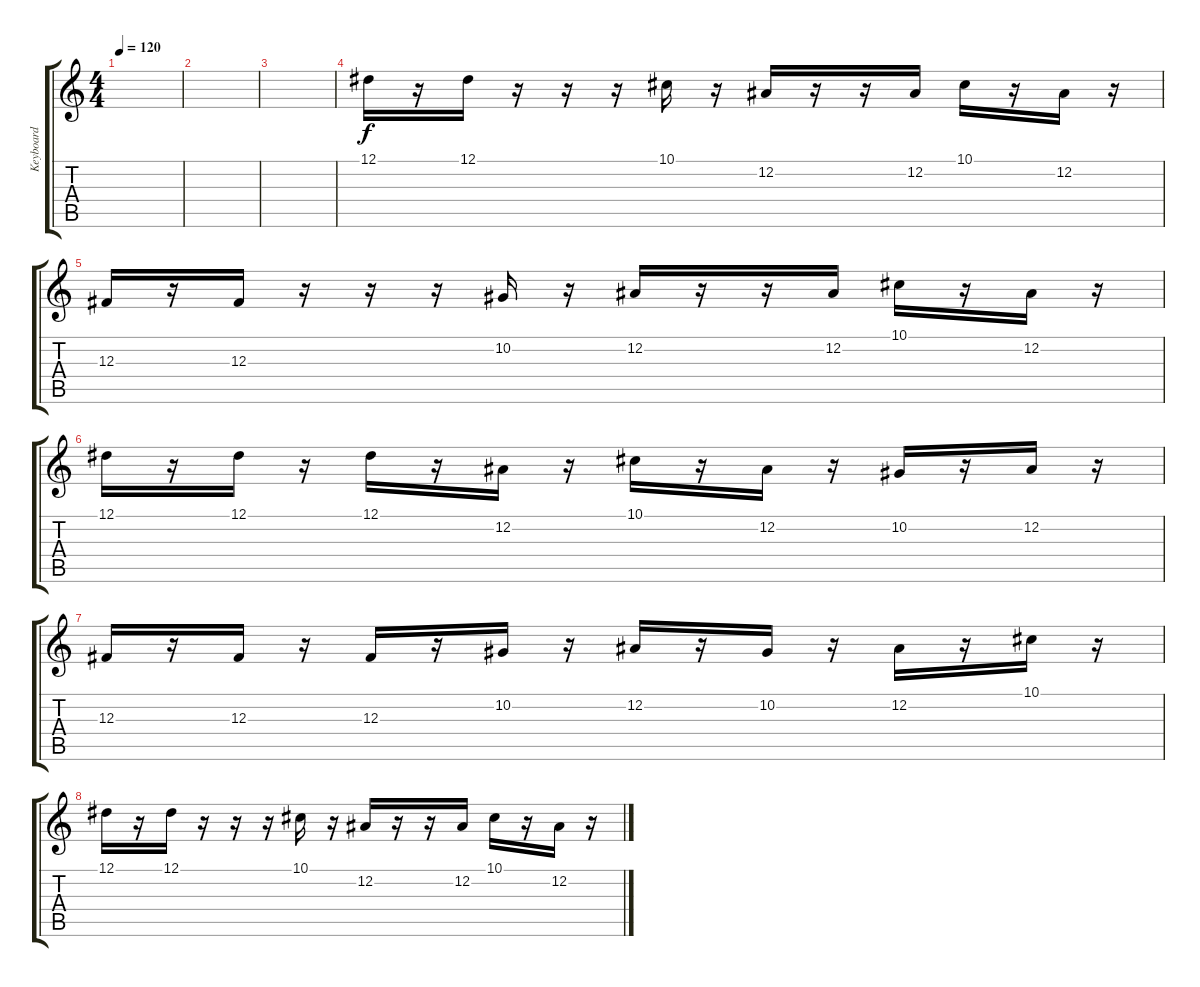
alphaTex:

\track ("Keyboard" "Keyboard") {instrument brasssection}
\staff {score tabs}
\tuning (Eb4 Bb3 Gb3 Db3 Ab2 Eb2) {hide}
\ts (4 4)
\tempo 120
\clef g2
\ks c
|
|
|
12.1.16{volume 16 instrument shamisen} r.16 12.1.16 r.16 r.16 r.16 10.1.16 r.16 12.2.16 r.16 r.16 12.2.16 10.1.16 r.16 12.2.16 r.16 |
12.3.16 r.16 12.3.16 r.16 r.16 r.16 10.2.16 r.16 12.2.16 r.16 r.16 12.2.16 10.1.16 r.16 12.2.16 r.16 |
12.1.16 r.16 12.1.16 r.16 12.1.16 r.16 12.2.16 r.16 10.1.16 r.16 12.2.16 r.16 10.2.16 r.16 12.2.16 r.16 |
12.3.16 r.16 12.3.16 r.16 12.3.16 r.16 10.2.16 r.16 12.2.16 r.16 10.2.16 r.16 12.2.16 r.16 10.1.16 r.16 |
12.1.16 r.16 12.1.16 r.16 r.16 r.16 10.1.16 r.16 12.2.16 r.16 r.16 12.2.16 10.1.16 r.16 12.2.16 r.16
